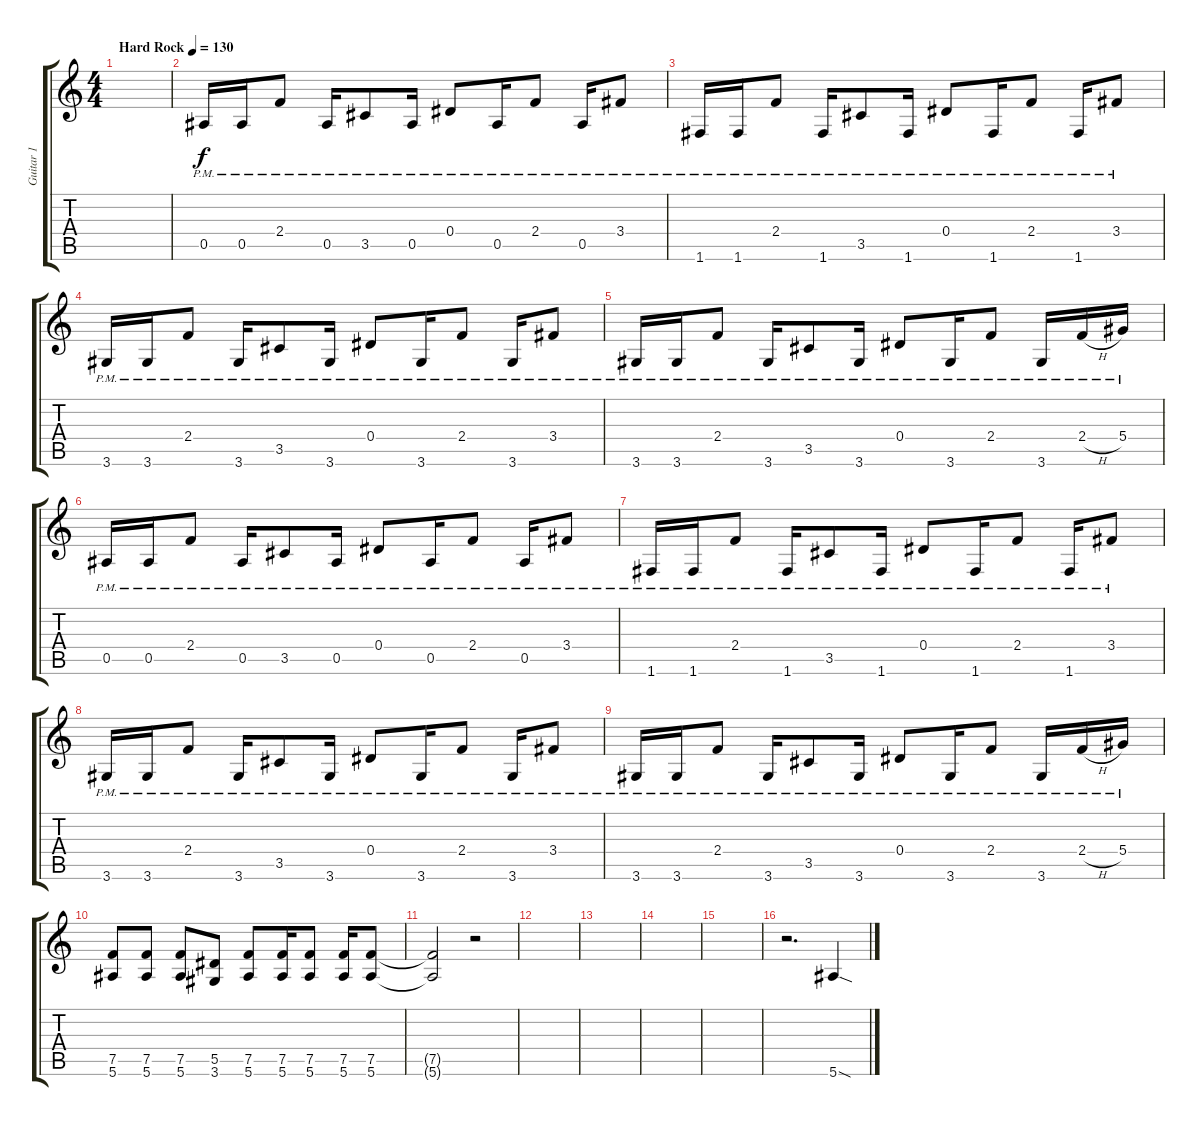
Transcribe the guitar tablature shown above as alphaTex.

\track ("Guitar 1" "Guitar 1") {instrument distortionguitar}
\staff {score tabs}
\tuning (F4 C4 Ab3 Eb3 Bb2 F2) {hide}
\ts (4 4)
\tempo (130 "Hard Rock")
\clef g2
\ks c
|
0.5{pm}.16 0.5{pm}.16 2.4{pm}.8 0.5{pm}.16 3.5{pm}.8 0.5{pm}.16 0.4{pm}.8 0.5{pm}.16 2.4{pm}.8 0.5{pm}.16 3.4{pm}.8 |
1.6{pm}.16 1.6{pm}.16 2.4{pm}.8 1.6{pm}.16 3.5{pm}.8 1.6{pm}.16 0.4{pm}.8 1.6{pm}.16 2.4{pm}.8 1.6{pm}.16 3.4{pm}.8 |
3.6{pm}.16 3.6{pm}.16 2.4{pm}.8 3.6{pm}.16 3.5{pm}.8 3.6{pm}.16 0.4{pm}.8 3.6{pm}.16 2.4{pm}.8 3.6{pm}.16 3.4{pm}.8 |
3.6{pm}.16 3.6{pm}.16 2.4{pm}.8 3.6{pm}.16 3.5{pm}.8 3.6{pm}.16 0.4{pm}.8 3.6{pm}.16 2.4{pm}.8 3.6{pm}.16 2.4{h pm}.16 5.4{pm}.16 |
0.5{pm}.16 0.5{pm}.16 2.4{pm}.8 0.5{pm}.16 3.5{pm}.8 0.5{pm}.16 0.4{pm}.8 0.5{pm}.16 2.4{pm}.8 0.5{pm}.16 3.4{pm}.8 |
1.6{pm}.16 1.6{pm}.16 2.4{pm}.8 1.6{pm}.16 3.5{pm}.8 1.6{pm}.16 0.4{pm}.8 1.6{pm}.16 2.4{pm}.8 1.6{pm}.16 3.4{pm}.8 |
3.6{pm}.16 3.6{pm}.16 2.4{pm}.8 3.6{pm}.16 3.5{pm}.8 3.6{pm}.16 0.4{pm}.8 3.6{pm}.16 2.4{pm}.8 3.6{pm}.16 3.4{pm}.8 |
3.6{pm}.16 3.6{pm}.16 2.4{pm}.8 3.6{pm}.16 3.5{pm}.8 3.6{pm}.16 0.4{pm}.8 3.6{pm}.16 2.4{pm}.8 3.6{pm}.16 2.4{h pm}.16 5.4{pm}.16 |
(7.5 5.6).8 (7.5 5.6).8 (7.5 5.6).8 (5.5 3.6).8 (7.5 5.6).8 (7.5 5.6).16 (7.5 5.6).8 (7.5 5.6).16 (7.5 5.6).8 |
(7.5{t} 5.6{t}).2 r.2 |
|
|
|
|
r.2{d} 5.6{sod}.4
